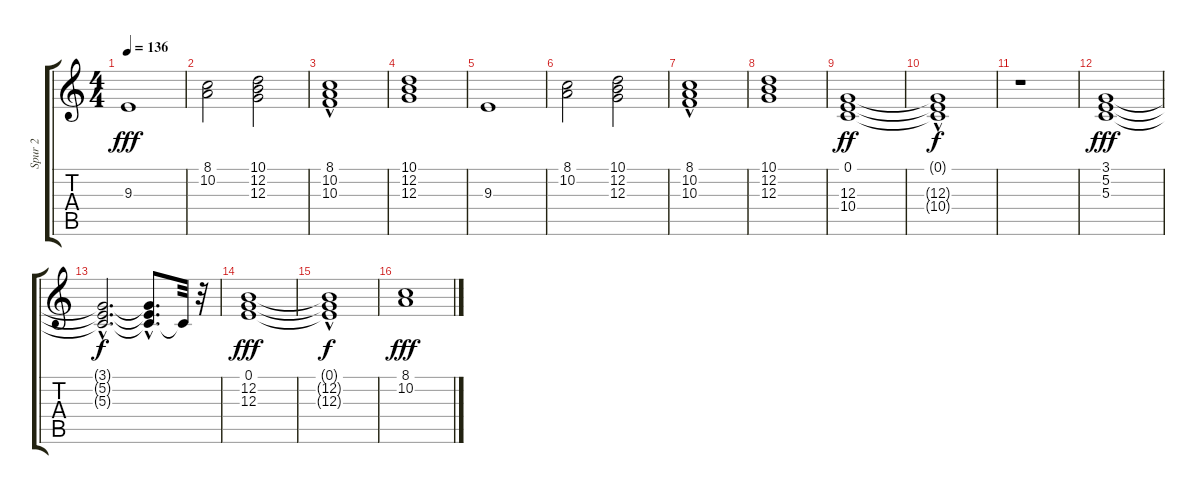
\track ("Spur 2" "Spur 2") {instrument stringensemble1}
\staff {score tabs}
\tuning (E4 B3 G3 D3 A2 E2) {hide}
\ts (4 4)
\tempo 136
\clef g2
\ks c
9.3.1{dy fff} |
(8.1 10.2).2 (10.1 12.2 12.3).2 |
(8.1 10.2 10.3{hac}).1 |
(10.1 12.2 12.3).1 |
9.3.1 |
(8.1 10.2).2 (10.1 12.2 12.3).2 |
(8.1 10.2 10.3{hac}).1 |
(10.1 12.2 12.3).1 |
(0.1 12.3 10.4).1{dy ff} |
(0.1{hac t} 12.3{hac t} 10.4{t}).1{dy f} |
r.1 |
(3.1 5.2 5.3).1{dy fff} |
(3.1{hac t} 5.2{hac t} 5.3{hac t}).2{d dy f} (3.1{hac t} 5.2{hac t} 5.3{hac t}).8{d} 5.3{t}.32 r.32 |
(0.1 12.2 12.3).1{dy fff} |
(0.1{t} 12.2{t} 12.3{hac t}).1{dy f} |
(8.1 10.2).1{dy fff}
